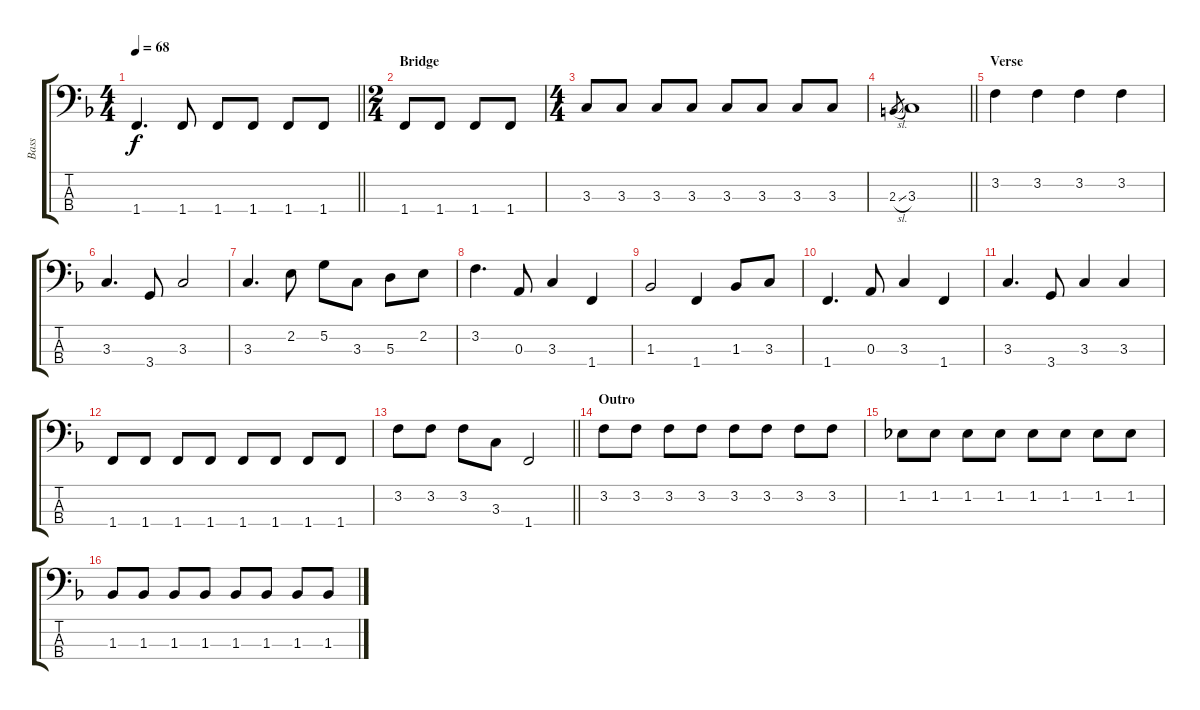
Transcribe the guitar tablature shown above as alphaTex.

\track ("Bass" "Bass") {instrument electricbassfinger}
\staff {score tabs}
\tuning (G2 D2 A1 E1) {hide}
\ts (4 4)
\tempo 68
\clef f4
\barLineRight lightlight
\ks f
1.4.4{d dy f} 1.4.8 1.4.8 1.4.8 1.4.8 1.4.8 |
\ts (2 4)
\section ("" "Bridge")
1.4.8 1.4.8 1.4.8 1.4.8 |
\ts (4 4)
3.3.8 3.3.8 3.3.8 3.3.8 3.3.8 3.3.8 3.3.8 3.3.8 |
\barLineRight lightlight
2.3{sl}.8{gr} 3.3.1 |
\section ("" "Verse")
3.2.4 3.2.4 3.2.4 3.2.4 |
3.3.4{d} 3.4.8 3.3.2 |
3.3.4{d} 2.2.8 5.2.8 3.3.8 5.3.8 2.2.8 |
3.2.4{d} 0.3.8 3.3.4 1.4.4 |
1.3.2 1.4.4 1.3.8 3.3.8 |
1.4.4{d} 0.3.8 3.3.4 1.4.4 |
3.3.4{d} 3.4.8 3.3.4 3.3.4 |
1.4.8 1.4.8 1.4.8 1.4.8 1.4.8 1.4.8 1.4.8 1.4.8 |
\barLineRight lightlight
3.2.8 3.2.8 3.2.8 3.3.8 1.4.2 |
\section ("" "Outro")
3.2.8 3.2.8 3.2.8 3.2.8 3.2.8 3.2.8 3.2.8 3.2.8 |
1.2.8 1.2.8 1.2.8 1.2.8 1.2.8 1.2.8 1.2.8 1.2.8 |
1.3.8 1.3.8 1.3.8 1.3.8 1.3.8 1.3.8 1.3.8 1.3.8
